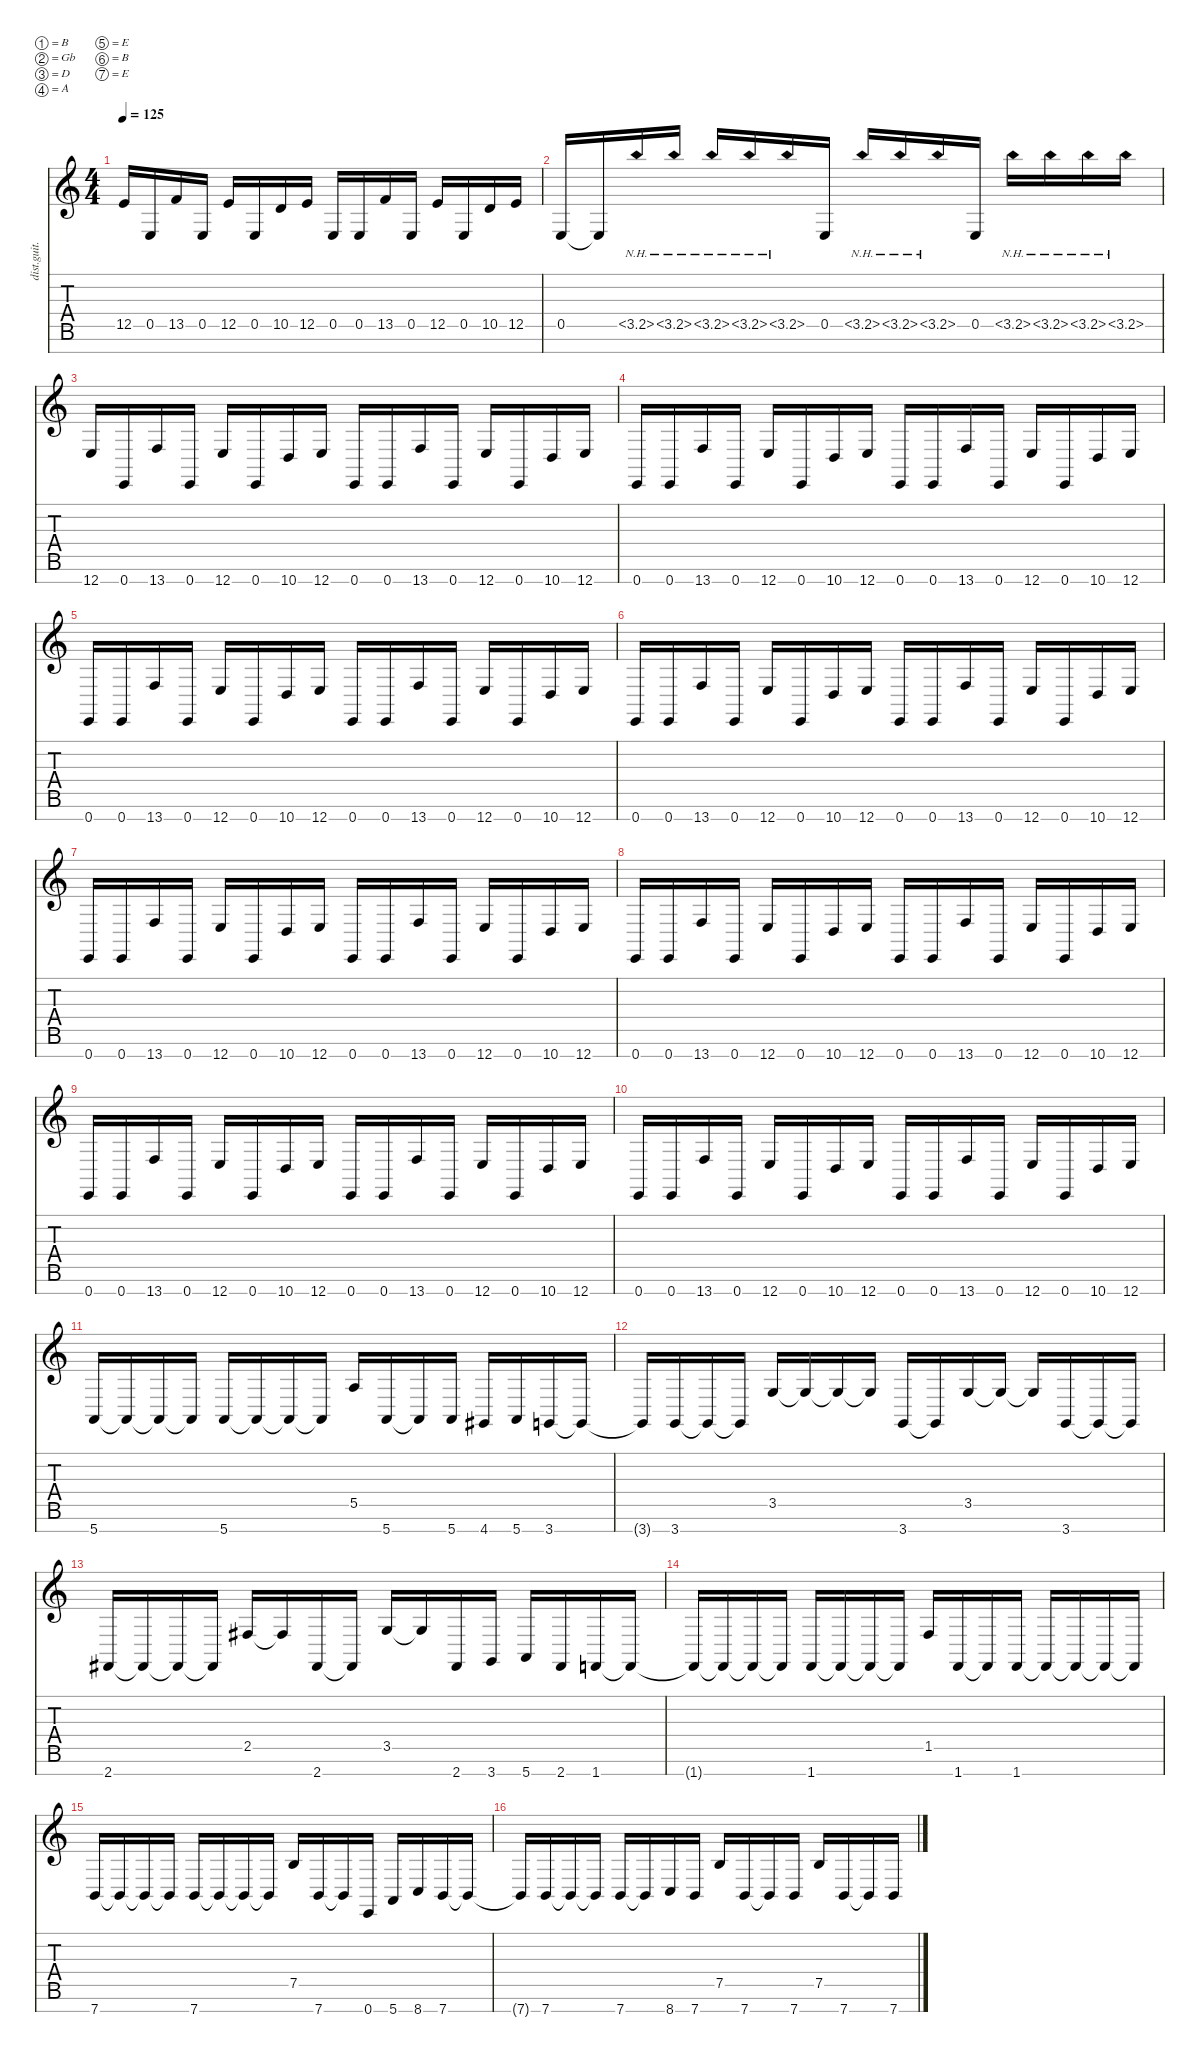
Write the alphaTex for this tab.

\defaultSystemsLayout 4
\hideDynamics
\bracketExtendMode nobrackets
\otherSystemsTrackNameOrientation horizontal
\track ("riff" "dist.guit.") {instrument distortionguitar}
\staff {score tabs}
\tuning (B3 Gb3 D3 A2 E2 B1 E1)
\ts (4 4)
\tempo 125
\clef g2
\ks c
12.5.16{dy mf beam Up} 0.5.16{beam Up} 13.5.16{beam Up} 0.5.16{beam Up} 12.5.16{beam Up} 0.5.16{beam Up} 10.5.16{beam Up} 12.5.16{beam Up} 0.5.16{beam Up} 0.5.16{beam Up} 13.5.16{beam Up} 0.5.16{beam Up} 12.5.16{beam Up} 0.5.16{beam Up} 10.5.16{beam Up} 12.5.16{beam Up} |
0.5.16{beam Up} 0.5{t}.16{beam Up} 3.5{nh}.16{beam Up} 3.5{nh}.16{beam Up} 3.5{nh}.16{beam Up} 3.5{nh}.16{beam Up} 3.5{nh}.16{beam Up} 0.5.16{beam Up} 3.5{nh}.16{beam Up} 3.5{nh}.16{beam Up} 3.5{nh}.16{beam Up} 0.5.16{beam Up} 3.5{nh}.16{beam Down} 3.5{nh}.16{beam Down} 3.5{nh}.16{beam Down} 3.5{nh}.16{beam Down} |
12.7.16{beam Up} 0.7.16{beam Up} 13.7.16{beam Up} 0.7.16{beam Up} 12.7.16{beam Up} 0.7.16{beam Up} 10.7.16{beam Up} 12.7.16{beam Up} 0.7.16{beam Up} 0.7.16{beam Up} 13.7.16{beam Up} 0.7.16{beam Up} 12.7.16{beam Up} 0.7.16{beam Up} 10.7.16{beam Up} 12.7.16{beam Up} |
0.7.16{beam Up} 0.7.16{beam Up} 13.7.16{beam Up} 0.7.16{beam Up} 12.7.16{beam Up} 0.7.16{beam Up} 10.7.16{beam Up} 12.7.16{beam Up} 0.7.16{beam Up} 0.7.16{beam Up} 13.7.16{beam Up} 0.7.16{beam Up} 12.7.16{beam Up} 0.7.16{beam Up} 10.7.16{beam Up} 12.7.16{beam Up} |
0.7.16{beam Up} 0.7.16{beam Up} 13.7.16{beam Up} 0.7.16{beam Up} 12.7.16{beam Up} 0.7.16{beam Up} 10.7.16{beam Up} 12.7.16{beam Up} 0.7.16{beam Up} 0.7.16{beam Up} 13.7.16{beam Up} 0.7.16{beam Up} 12.7.16{beam Up} 0.7.16{beam Up} 10.7.16{beam Up} 12.7.16{beam Up} |
0.7.16{beam Up} 0.7.16{beam Up} 13.7.16{beam Up} 0.7.16{beam Up} 12.7.16{beam Up} 0.7.16{beam Up} 10.7.16{beam Up} 12.7.16{beam Up} 0.7.16{beam Up} 0.7.16{beam Up} 13.7.16{beam Up} 0.7.16{beam Up} 12.7.16{beam Up} 0.7.16{beam Up} 10.7.16{beam Up} 12.7.16{beam Up} |
0.7.16{beam Up} 0.7.16{beam Up} 13.7.16{beam Up} 0.7.16{beam Up} 12.7.16{beam Up} 0.7.16{beam Up} 10.7.16{beam Up} 12.7.16{beam Up} 0.7.16{beam Up} 0.7.16{beam Up} 13.7.16{beam Up} 0.7.16{beam Up} 12.7.16{beam Up} 0.7.16{beam Up} 10.7.16{beam Up} 12.7.16{beam Up} |
0.7.16{beam Up} 0.7.16{beam Up} 13.7.16{beam Up} 0.7.16{beam Up} 12.7.16{beam Up} 0.7.16{beam Up} 10.7.16{beam Up} 12.7.16{beam Up} 0.7.16{beam Up} 0.7.16{beam Up} 13.7.16{beam Up} 0.7.16{beam Up} 12.7.16{beam Up} 0.7.16{beam Up} 10.7.16{beam Up} 12.7.16{beam Up} |
0.7.16{beam Up} 0.7.16{beam Up} 13.7.16{beam Up} 0.7.16{beam Up} 12.7.16{beam Up} 0.7.16{beam Up} 10.7.16{beam Up} 12.7.16{beam Up} 0.7.16{beam Up} 0.7.16{beam Up} 13.7.16{beam Up} 0.7.16{beam Up} 12.7.16{beam Up} 0.7.16{beam Up} 10.7.16{beam Up} 12.7.16{beam Up} |
0.7.16{beam Up} 0.7.16{beam Up} 13.7.16{beam Up} 0.7.16{beam Up} 12.7.16{beam Up} 0.7.16{beam Up} 10.7.16{beam Up} 12.7.16{beam Up} 0.7.16{beam Up} 0.7.16{beam Up} 13.7.16{beam Up} 0.7.16{beam Up} 12.7.16{beam Up} 0.7.16{beam Up} 10.7.16{beam Up} 12.7.16{beam Up} |
5.7.16{beam Up} 5.7{t}.16{beam Up} 5.7{t}.16{beam Up} 5.7{t}.16{beam Up} 5.7.16{beam Up} 5.7{t}.16{beam Up} 5.7{t}.16{beam Up} 5.7{t}.16{beam Up} 5.5.16{beam Up} 5.7.16{beam Up} 5.7{t}.16{beam Up} 5.7.16{beam Up} 4.7{acc #}.16{beam Up} 5.7.16{beam Up} 3.7.16{beam Up} 3.7{t}.16{beam Up} |
3.7{t}.16{beam Up} 3.7.16{beam Up} 3.7{t}.16{beam Up} 3.7{t}.16{beam Up} 3.5.16{beam Up} 3.5{t}.16{beam Up} 3.5{t}.16{beam Up} 3.5{t}.16{beam Up} 3.7.16{beam Up} 3.7{t}.16{beam Up} 3.5.16{beam Up} 3.5{t}.16{beam Up} 3.5{t}.16{beam Up} 3.7.16{beam Up} 3.7{t}.16{beam Up} 3.7{t}.16{beam Up} |
2.7{acc #}.16{beam Up} 2.7{t acc #}.16{beam Up} 2.7{t acc #}.16{beam Up} 2.7{t acc #}.16{beam Up} 2.5{acc #}.16{beam Up} 2.5{t acc #}.16{beam Up} 2.7{acc #}.16{beam Up} 2.7{t acc #}.16{beam Up} 3.5.16{beam Up} 3.5{t}.16{beam Up} 2.7{acc #}.16{beam Up} 3.7.16{beam Up} 5.7.16{beam Up} 2.7{acc #}.16{beam Up} 1.7.16{beam Up} 1.7{t}.16{beam Up} |
1.7{t}.16{beam Up} 1.7{t}.16{beam Up} 1.7{t}.16{beam Up} 1.7{t}.16{beam Up} 1.7.16{beam Up} 1.7{t}.16{beam Up} 1.7{t}.16{beam Up} 1.7{t}.16{beam Up} 1.5.16{beam Up} 1.7.16{beam Up} 1.7{t}.16{beam Up} 1.7.16{beam Up} 1.7{t}.16{beam Up} 1.7{t}.16{beam Up} 1.7{t}.16{beam Up} 1.7{t}.16{beam Up} |
7.7.16{beam Up} 7.7{t}.16{beam Up} 7.7{t}.16{beam Up} 7.7{t}.16{beam Up} 7.7.16{beam Up} 7.7{t}.16{beam Up} 7.7{t}.16{beam Up} 7.7{t}.16{beam Up} 7.5.16{beam Up} 7.7.16{beam Up} 7.7{t}.16{beam Up} 0.7.16{beam Up} 5.7.16{beam Up} 8.7.16{beam Up} 7.7.16{beam Up} 7.7{t}.16{beam Up} |
7.7{t}.16{beam Up} 7.7.16{beam Up} 7.7{t}.16{beam Up} 7.7{t}.16{beam Up} 7.7.16{beam Up} 7.7{t}.16{beam Up} 8.7.16{beam Up} 7.7.16{beam Up} 7.5.16{beam Up} 7.7.16{beam Up} 7.7{t}.16{beam Up} 7.7.16{beam Up} 7.5.16{beam Up} 7.7.16{beam Up} 7.7{t}.16{beam Up} 7.7.16{beam Up}
